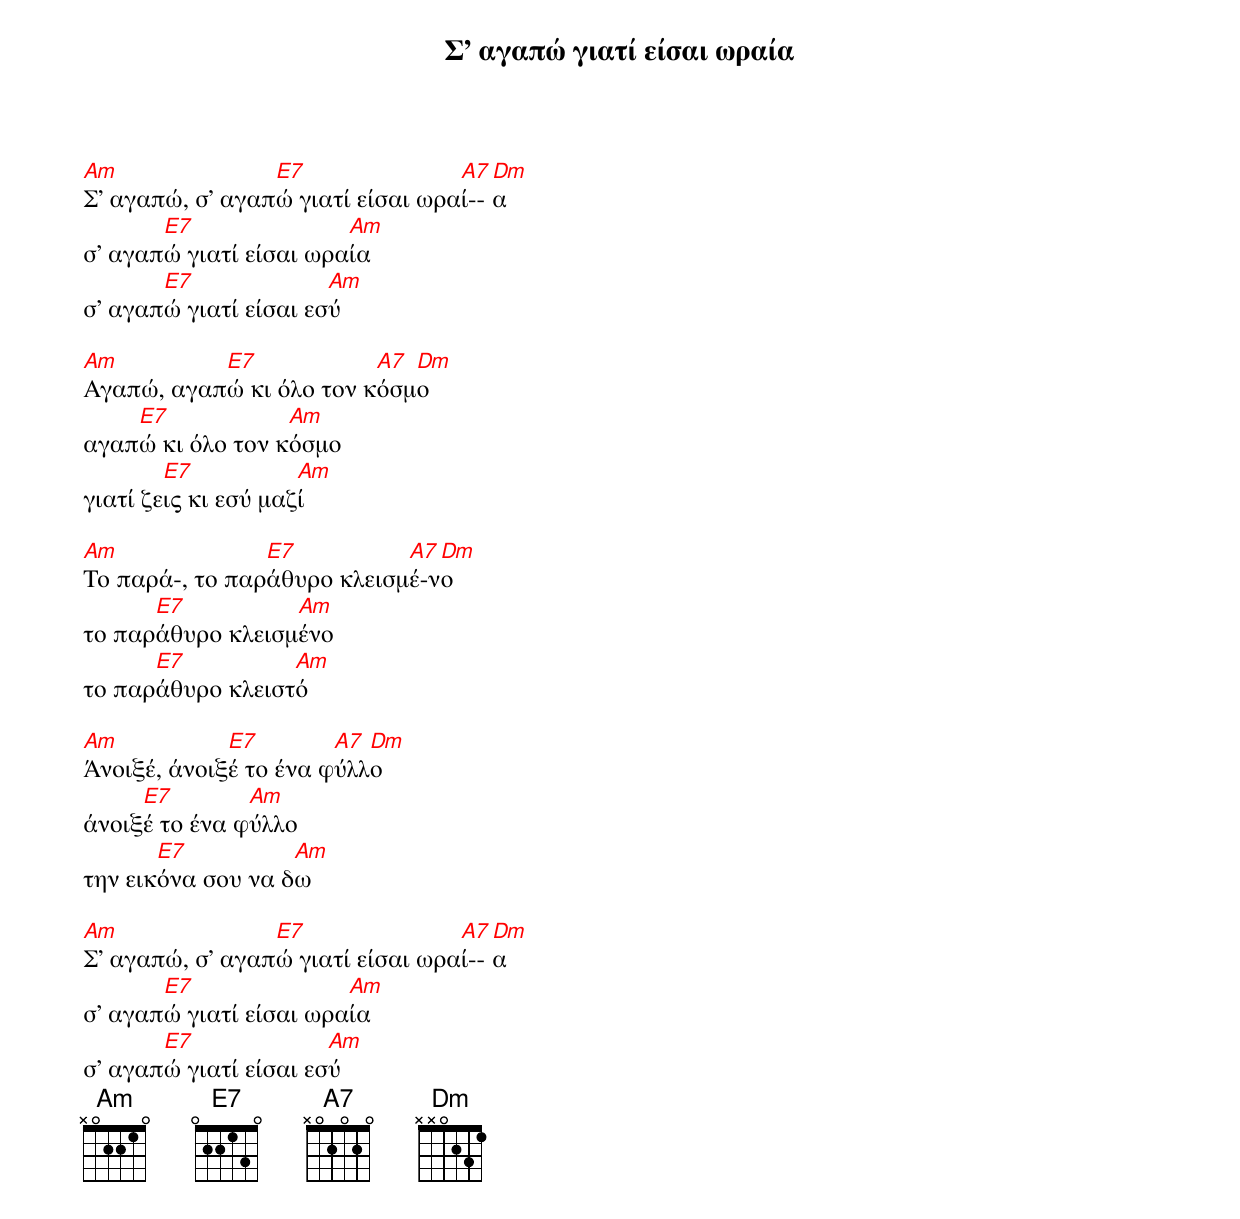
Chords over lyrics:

{chordcolour: red}
{title: Σ’ αγαπώ γιατί είσαι ωραία}

Am               E7               A7 Dm
Σ’ αγαπώ, σ’ αγαπώ γιατί είσαι ωραί--α
       E7               Am
σ’ αγαπώ γιατί είσαι ωραία
       E7              Am
σ’ αγαπώ γιατί είσαι εσύ

Am         E7            A7 Dm
Αγαπώ, αγαπώ κι όλο τον κόσμο
    E7            Am
αγαπώ κι όλο τον κόσμο
        E7           Am
γιατί ζεις κι εσύ μαζί

Am              E7          A7 Dm
Το παρά-, το παράθυρο κλεισμέ-νο
      E7          Am
το παράθυρο κλεισμένο
      E7          Am
το παράθυρο κλειστό

Am           E7        A7 Dm
Άνοιξέ, άνοιξέ το ένα φύλλο
     E7        Am
άνοιξέ το ένα φύλλο
       E7          Am
την εικόνα σου να δω

Am               E7               A7 Dm
Σ’ αγαπώ, σ’ αγαπώ γιατί είσαι ωραί--α
       E7               Am
σ’ αγαπώ γιατί είσαι ωραία
       E7              Am
σ’ αγαπώ γιατί είσαι εσύ
